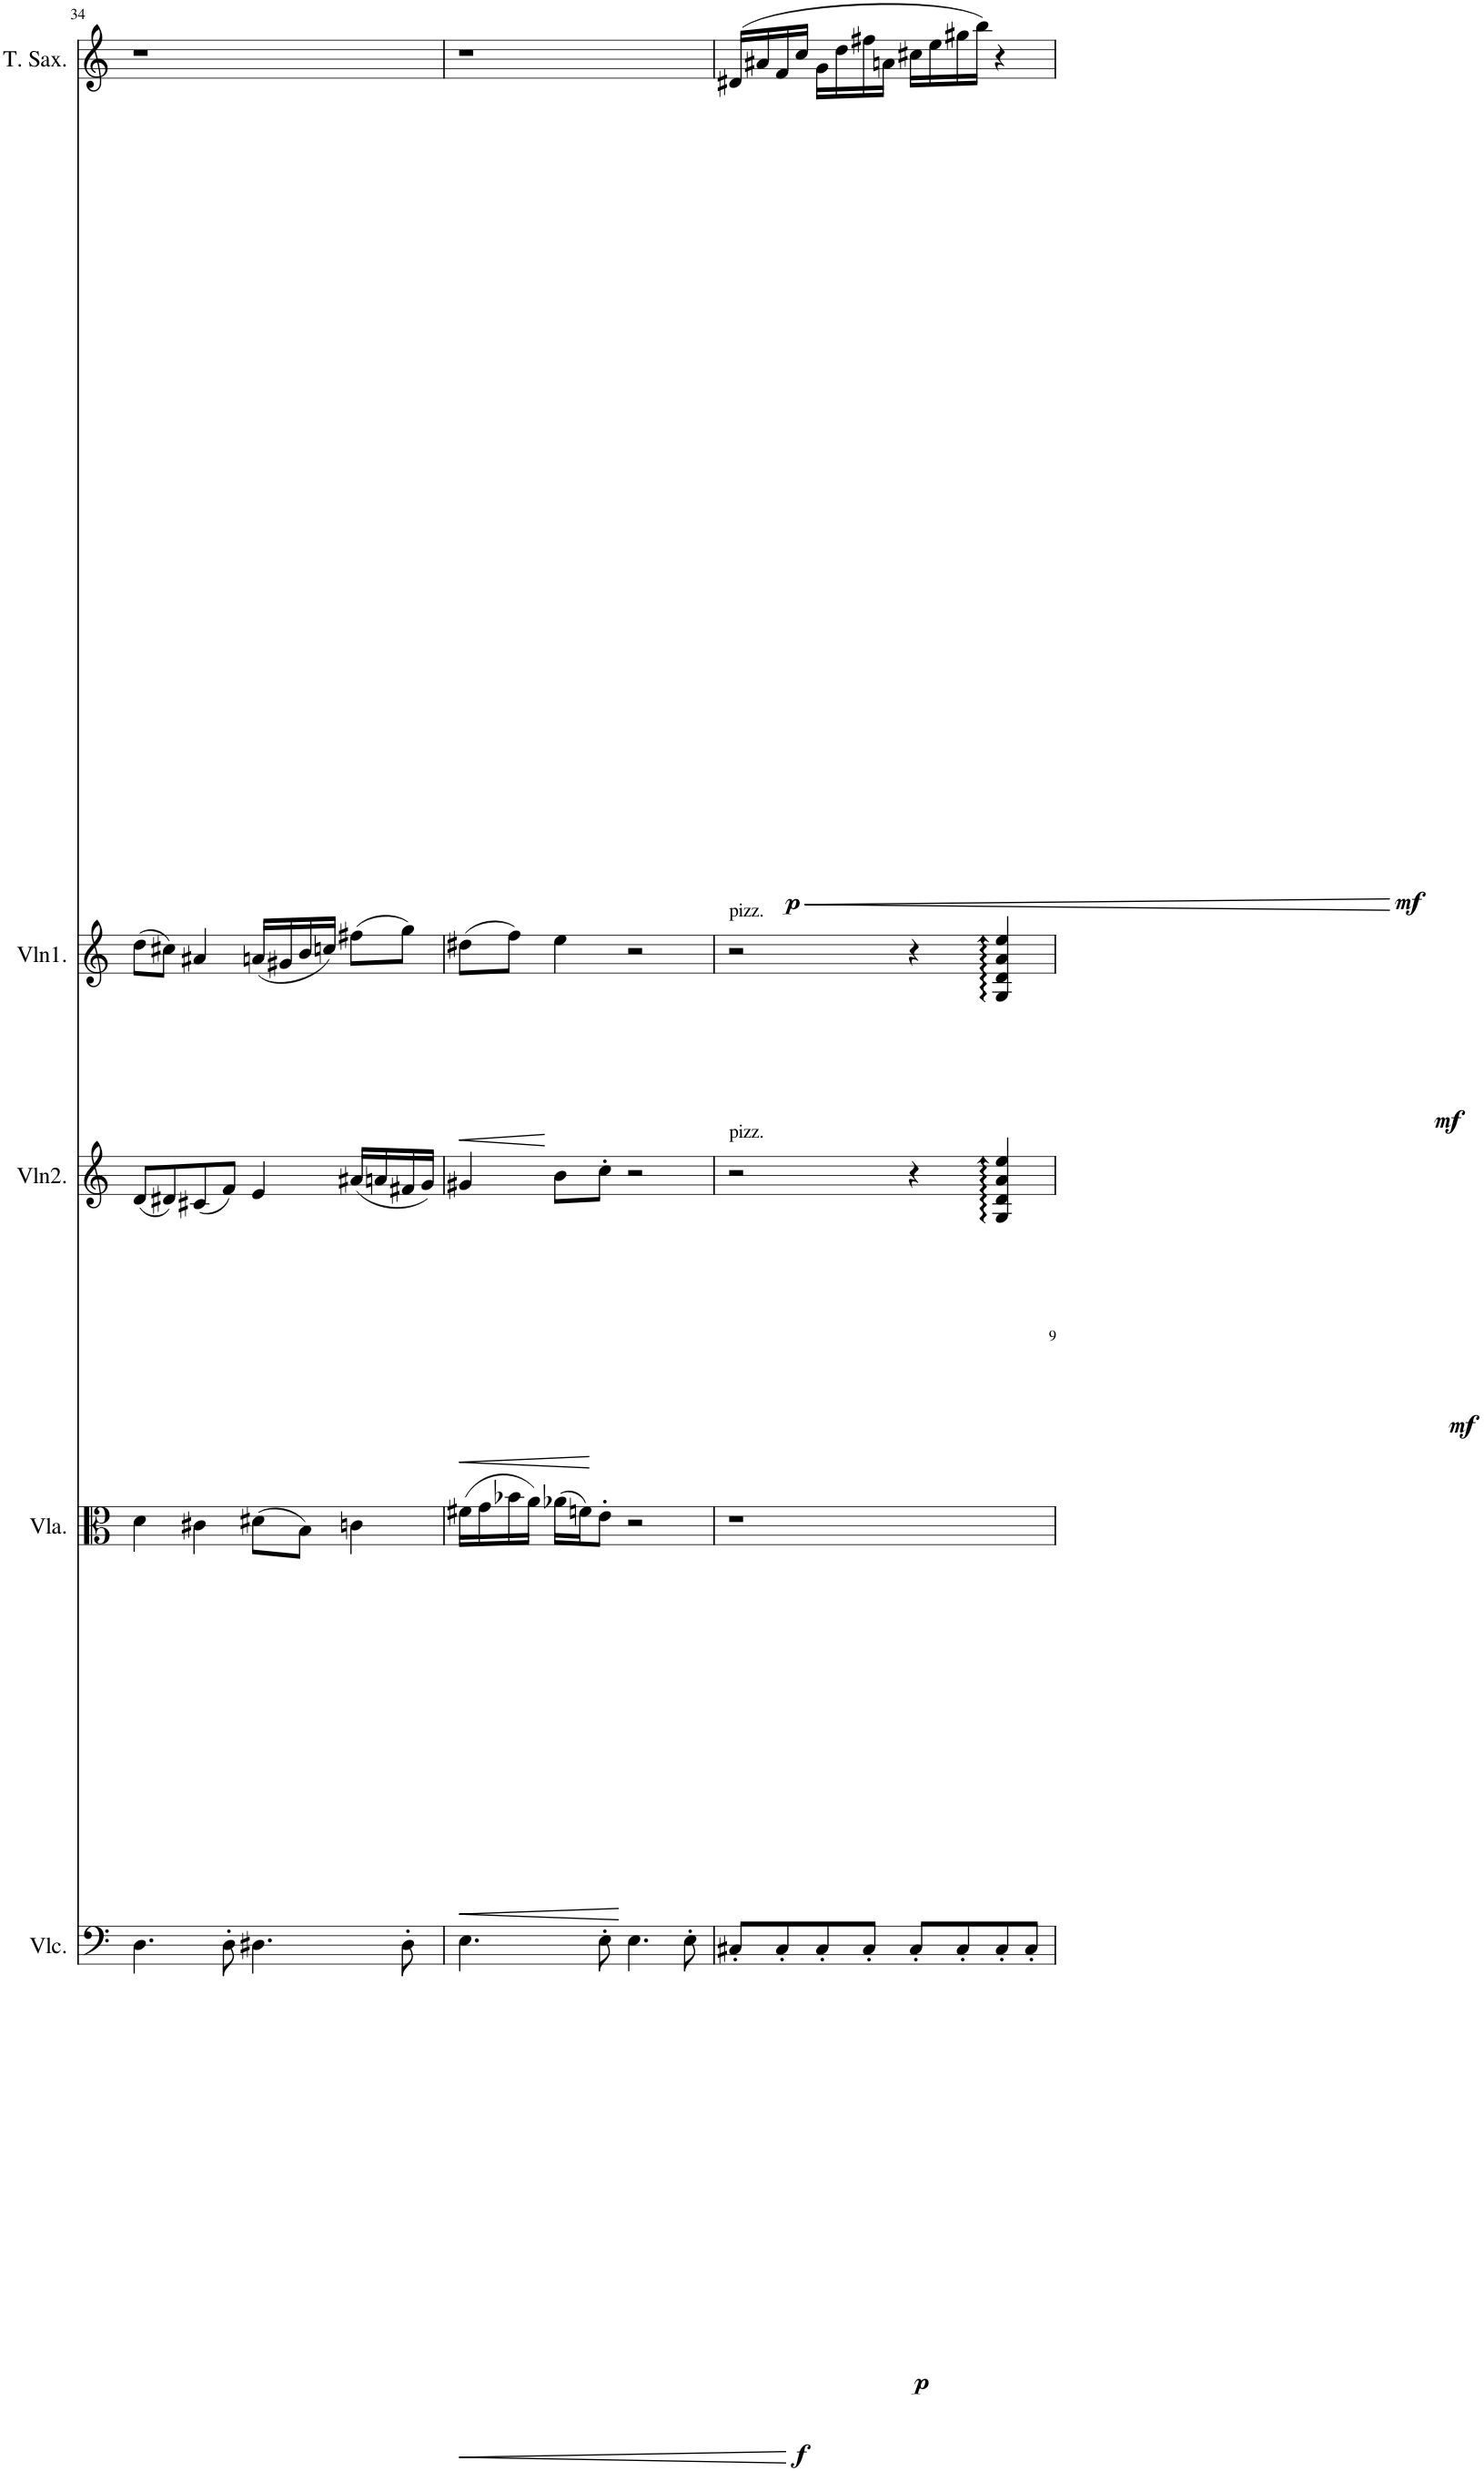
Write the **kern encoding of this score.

**kern	**dynam	**kern	**dynam	**kern	**dynam	**kern	**dynam	**kern	**dynam
*part5	*part5	*part4	*part4	*part3	*part3	*part2	*part2	*part1	*part1
*staff5	*staff5	*staff4	*staff4	*staff3	*staff3	*staff2	*staff2	*staff1	*staff1
*I"Violoncello	*	*I"Viola	*	*I"Violin 2	*	*I"Violin 1	*	*I"Tenor Sax	*
*I'Vlc.	*	*I'Vla.	*	*I'Vln2.	*	*I'Vln1.	*	*I'T. Sax.	*
!!LO:PB:g=z
*clefF4	*	*clefC3	*	*clefG2	*	*clefG2	*	*clefG2	*
*	*	*	*	*	*	*	*	*Trd8c14	*
*k[]	*	*k[]	*	*k[]	*	*k[]	*	*k[]	*
*M4/4	*	*M4/4	*	*M4/4	*	*M4/4	*	*M4/4	*
=34	=34	=34	=34	=34	=34	=34	=34	=34	=34
4.D\	.	4d\	.	(8d/L	.	(8dd\L	.	1r	.
.	.	.	.	8d#X/)	.	8cc#X\J)	.	.	.
.	.	4c#X\	.	(8c#X/	.	4a#X/	.	.	.
8D'\	.	.	.	8f/J)	.	.	.	.	.
4.D#X\	.	(8d#X\L	.	4e/	.	(16an/LL	.	.	.
.	.	.	.	.	.	16g#X/	.	.	.
.	.	8B\J)	.	.	.	16b/	.	.	.
.	.	.	.	.	.	16ccn/JJ)	.	.	.
.	.	4cn\	.	(16a#X/LL	.	(8ff#X\L	.	.	.
.	.	.	.	16an/	.	.	.	.	.
8D#'\	.	.	.	16f#X/	.	8gg\J)	.	.	.
.	.	.	.	16g/JJ)	.	.	.	.	.
=35	=35	=35	=35	=35	=35	=35	=35	=35	=35
!	!LO:HP:b	!	!LO:HP:b	!	!LO:HP:b	!	!LO:HP:b	!	!
4.E\	<	(16f#X\LL	<	4g#X/	<	(8dd#X\L	<	1r	.
.	.	16g\	.	.	.	.	.	.	.
.	.	16b-X\	.	.	.	8ff\J)	.	.	.
.	.	16a\JJ)	.	.	.	.	.	.	.
.	.	(16a-X\LL	.	8b\L	.	4ee\	[	.	.
.	.	16fn\J)	.	.	.	.	.	.	.
8E'\	.	8e'\J	.	8cc'\J	[	.	.	.	.
4.E\	.	2r	[	2r	.	2r	.	.	.
8E'\	.	.	.	.	.	.	.	.	.
.	[	.	.	.	.	.	.	.	.
=36	=36	=36	=36	=36	=36	=36	=36	=36	=36
!	!	!	!	!	!	!LO:TX:a:t=pizz.	!	!	!
!	!	!	!	!LO:TX:a:t=pizz.	!	!	!	!	!
!	!LO:DY:b	!	!	!	!	!	!	!	!LO:HP:b
!	!	!	!	!	!	!	!	!	!LO:DY:n=1:b
8C#X'/L	f	1r	.	2r	.	2r	.	(16d#X/LL	< p
.	.	.	.	.	.	.	.	16a#X/	.
!	!LO:DY:b	!	!	!	!	!	!	!	!
8C#'/	p	.	.	.	.	.	.	16f/	.
.	.	.	.	.	.	.	.	16cc/JJ	.
8C#'/	.	.	.	.	.	.	.	16g\LL	.
.	.	.	.	.	.	.	.	16dd\	.
8C#'/J	.	.	.	.	.	.	.	16ff#X\	.
.	.	.	.	.	.	.	.	16an\JJ	.
8C#'/L	.	.	.	4r	.	4r	.	16cc#X\LL	.
.	.	.	.	.	.	.	.	16ee\	.
8C#'/	.	.	.	.	.	.	.	16gg#X\	.
!	!	!	!	!	!	!	!	!	!LO:DY:n=2:b
.	.	.	.	.	.	.	.	16bb\JJ)	[ mf
!	!	!	!	!	!LO:DY:b	!	!LO:DY:b	!	!
8C#'/	.	.	.	4G/ 4d/ 4a/ 4ee/	mf	4G/ 4d/ 4a/ 4ee/	mf	4r	.
8C#'/J	.	.	.	.	.	.	.	.	.
=	=	=	=	=	=	=	=	=	=
*-	*-	*-	*-	*-	*-	*-	*-	*-	*-
